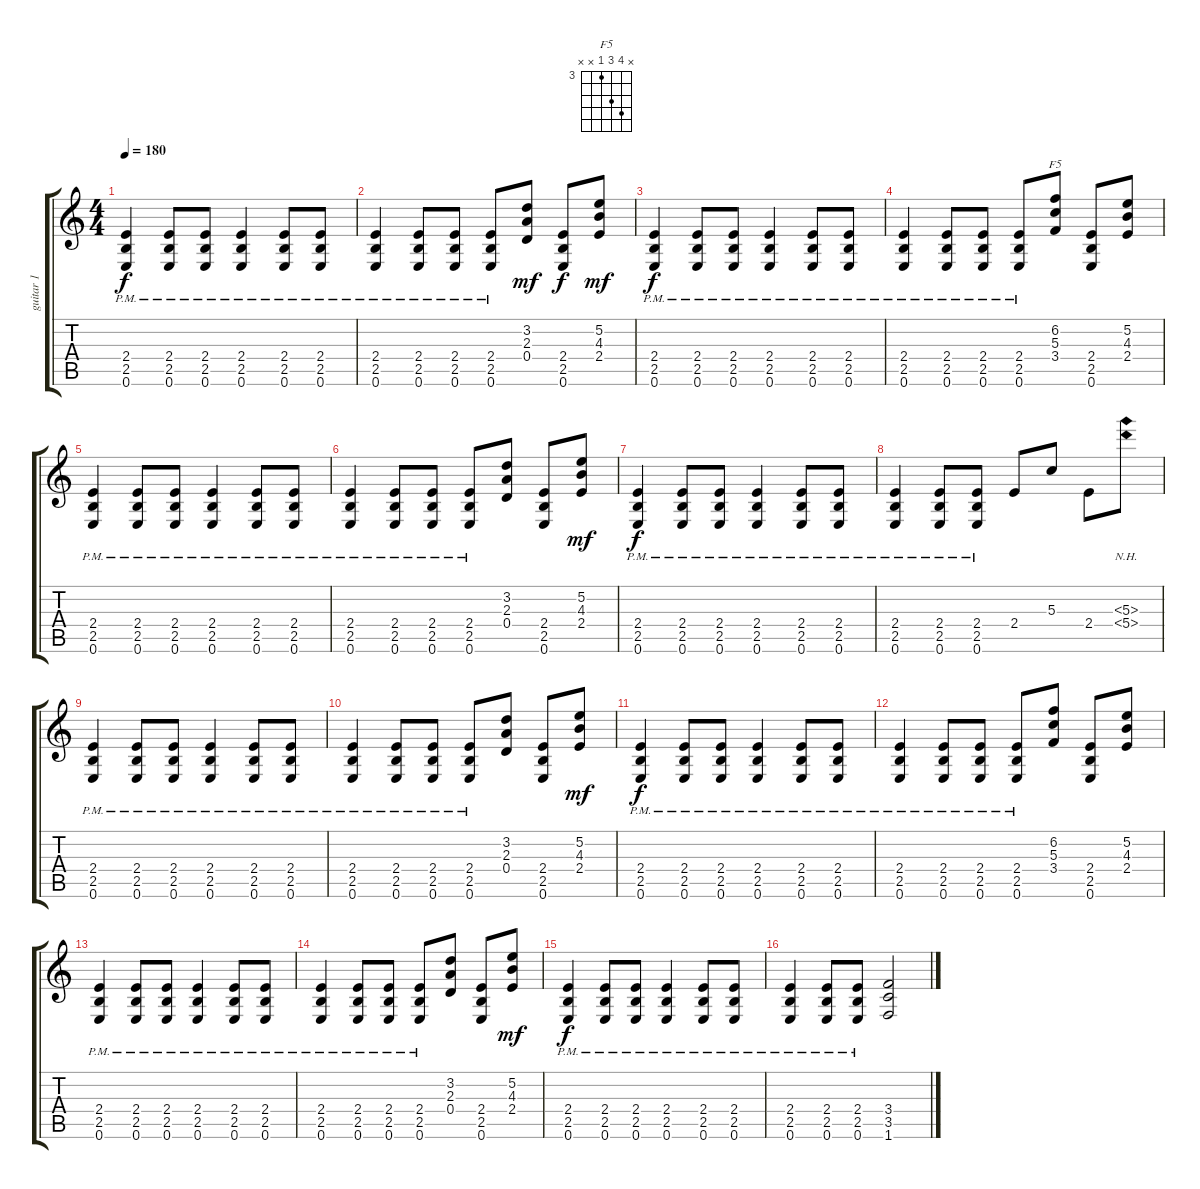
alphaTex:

\track ("guitar 1" "guitar 1") {instrument distortionguitar}
\staff {score tabs}
\tuning (E4 B3 G3 D3 A2 E2) {hide}
\chord ("F5" x 6 5 3 x x) {firstfret 3}
\ts (4 4)
\tempo 180
\clef g2
\ks c
(2.4{pm} 2.5{pm} 0.6{pm}).4{dy f} (2.4{pm} 2.5{pm} 0.6{pm}).8 (2.4{pm} 2.5{pm} 0.6{pm}).8 (2.4{pm} 2.5{pm} 0.6{pm}).4 (2.4{pm} 2.5{pm} 0.6{pm}).8 (2.4{pm} 2.5{pm} 0.6{pm}).8 |
(2.4{pm} 2.5{pm} 0.6{pm}).4 (2.4{pm} 2.5{pm} 0.6{pm}).8 (2.4{pm} 2.5{pm} 0.6{pm}).8 (2.4{pm} 2.5{pm} 0.6{pm}).8 (3.2 2.3 0.4).8{dy mf} (2.4 2.5 0.6).8{dy f} (5.2 4.3 2.4).8{dy mf} |
(2.4{pm} 2.5{pm} 0.6{pm}).4{dy f} (2.4{pm} 2.5{pm} 0.6{pm}).8 (2.4{pm} 2.5{pm} 0.6{pm}).8 (2.4{pm} 2.5{pm} 0.6{pm}).4 (2.4{pm} 2.5{pm} 0.6{pm}).8 (2.4{pm} 2.5{pm} 0.6{pm}).8 |
(2.4{pm} 2.5{pm} 0.6{pm}).4 (2.4{pm} 2.5{pm} 0.6{pm}).8 (2.4{pm} 2.5{pm} 0.6{pm}).8 (2.4{pm} 2.5{pm} 0.6{pm}).8 (6.2 5.3 3.4).8{ch "F5"} (2.4 2.5 0.6).8 (5.2 4.3 2.4).8 |
(2.4{pm} 2.5{pm} 0.6{pm}).4 (2.4{pm} 2.5{pm} 0.6{pm}).8 (2.4{pm} 2.5{pm} 0.6{pm}).8 (2.4{pm} 2.5{pm} 0.6{pm}).4 (2.4{pm} 2.5{pm} 0.6{pm}).8 (2.4{pm} 2.5{pm} 0.6{pm}).8 |
(2.4{pm} 2.5{pm} 0.6{pm}).4 (2.4{pm} 2.5{pm} 0.6{pm}).8 (2.4{pm} 2.5{pm} 0.6{pm}).8 (2.4{pm} 2.5{pm} 0.6{pm}).8 (3.2 2.3 0.4).8 (2.4 2.5 0.6).8 (5.2 4.3 2.4).8{dy mf} |
(2.4{pm} 2.5{pm} 0.6{pm}).4{dy f} (2.4{pm} 2.5{pm} 0.6{pm}).8 (2.4{pm} 2.5{pm} 0.6{pm}).8 (2.4{pm} 2.5{pm} 0.6{pm}).4 (2.4{pm} 2.5{pm} 0.6{pm}).8 (2.4{pm} 2.5{pm} 0.6{pm}).8 |
(2.4{pm} 2.5{pm} 0.6{pm}).4 (2.4{pm} 2.5{pm} 0.6{pm}).8 (2.4{pm} 2.5{pm} 0.6{pm}).8 2.4.8 5.3.8 2.4.8 (5.3{nh} 5.4{nh}).8 |
(2.4{pm} 2.5{pm} 0.6{pm}).4 (2.4{pm} 2.5{pm} 0.6{pm}).8 (2.4{pm} 2.5{pm} 0.6{pm}).8 (2.4{pm} 2.5{pm} 0.6{pm}).4 (2.4{pm} 2.5{pm} 0.6{pm}).8 (2.4{pm} 2.5{pm} 0.6{pm}).8 |
(2.4{pm} 2.5{pm} 0.6{pm}).4 (2.4{pm} 2.5{pm} 0.6{pm}).8 (2.4{pm} 2.5{pm} 0.6{pm}).8 (2.4{pm} 2.5{pm} 0.6{pm}).8 (3.2 2.3 0.4).8 (2.4 2.5 0.6).8 (5.2 4.3 2.4).8{dy mf} |
(2.4{pm} 2.5{pm} 0.6{pm}).4{dy f} (2.4{pm} 2.5{pm} 0.6{pm}).8 (2.4{pm} 2.5{pm} 0.6{pm}).8 (2.4{pm} 2.5{pm} 0.6{pm}).4 (2.4{pm} 2.5{pm} 0.6{pm}).8 (2.4{pm} 2.5{pm} 0.6{pm}).8 |
(2.4{pm} 2.5{pm} 0.6{pm}).4 (2.4{pm} 2.5{pm} 0.6{pm}).8 (2.4{pm} 2.5{pm} 0.6{pm}).8 (2.4{pm} 2.5{pm} 0.6{pm}).8 (6.2 5.3 3.4).8 (2.4 2.5 0.6).8 (5.2 4.3 2.4).8 |
(2.4{pm} 2.5{pm} 0.6{pm}).4 (2.4{pm} 2.5{pm} 0.6{pm}).8 (2.4{pm} 2.5{pm} 0.6{pm}).8 (2.4{pm} 2.5{pm} 0.6{pm}).4 (2.4{pm} 2.5{pm} 0.6{pm}).8 (2.4{pm} 2.5{pm} 0.6{pm}).8 |
(2.4{pm} 2.5{pm} 0.6{pm}).4 (2.4{pm} 2.5{pm} 0.6{pm}).8 (2.4{pm} 2.5{pm} 0.6{pm}).8 (2.4{pm} 2.5{pm} 0.6{pm}).8 (3.2 2.3 0.4).8 (2.4 2.5 0.6).8 (5.2 4.3 2.4).8{dy mf} |
(2.4{pm} 2.5{pm} 0.6{pm}).4{dy f} (2.4{pm} 2.5{pm} 0.6{pm}).8 (2.4{pm} 2.5{pm} 0.6{pm}).8 (2.4{pm} 2.5{pm} 0.6{pm}).4 (2.4{pm} 2.5{pm} 0.6{pm}).8 (2.4{pm} 2.5{pm} 0.6{pm}).8 |
(2.4{pm} 2.5{pm} 0.6{pm}).4 (2.4{pm} 2.5{pm} 0.6{pm}).8 (2.4{pm} 2.5{pm} 0.6{pm}).8 (3.4 3.5 1.6).2
